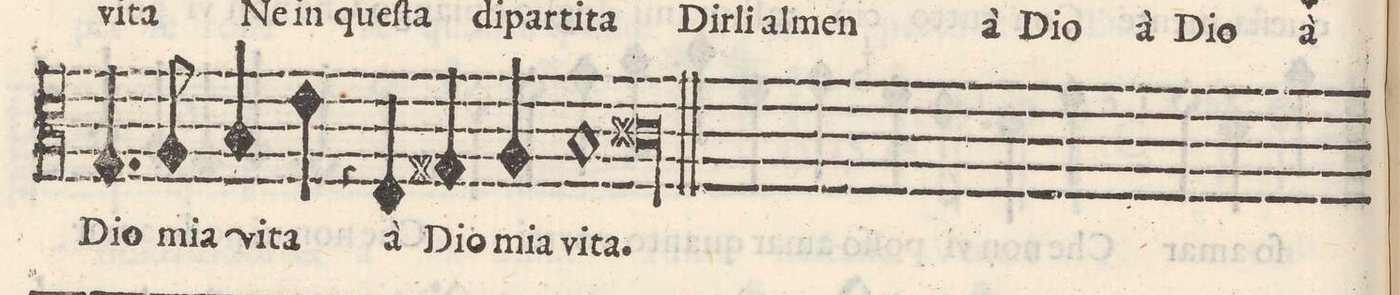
**kern	**text
*I"ALTO	*
*clefC3	*
*k[]	*
*met(c)	*
*M2/1	*
4.Gny/	Dio
8A/	mia
4B/	vi-
4e\	-ta
4r	.
4E/	à
4G#X/	Dio
4A/	mia
=22-	=22-
1B	vi-
0.c#X	-ta.
=23-	=23-
=-	=-
*-	*-
